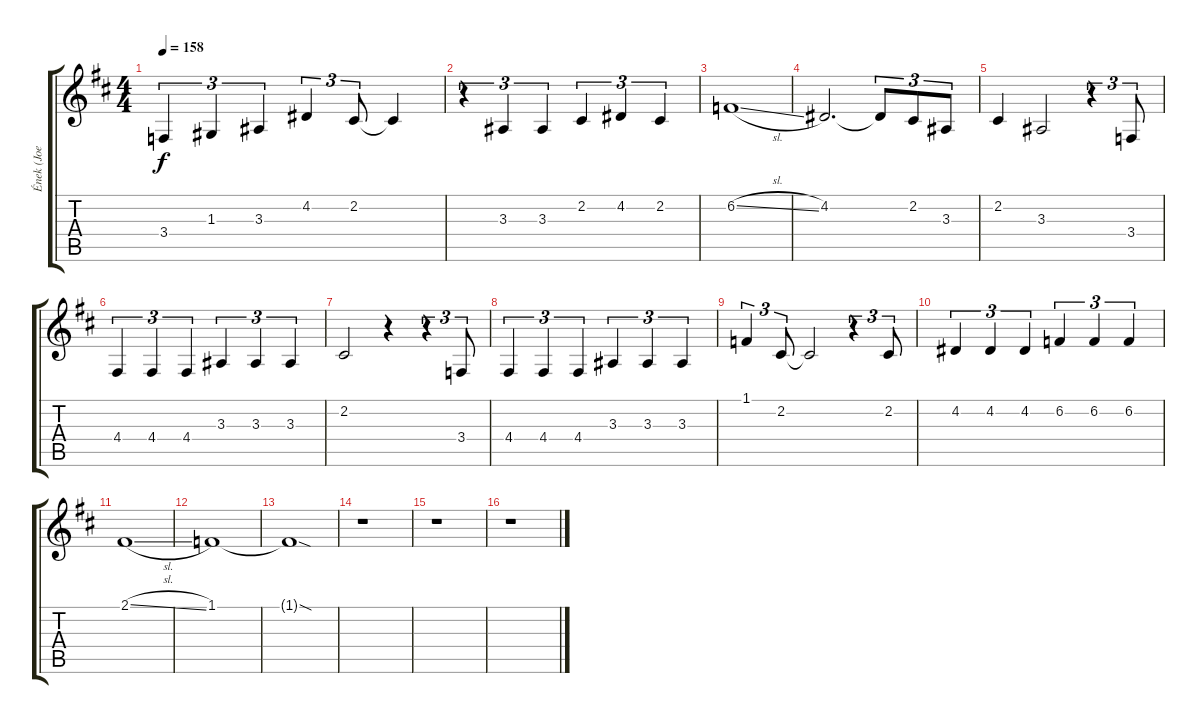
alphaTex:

\track ("Ének (Joe Lynn Turner)" "Ének (Joe ") {instrument lead2sawtooth}
\staff {score tabs}
\tuning (E4 B3 G3 D3 A2 E2) {hide}
\ts (4 4)
\tempo 158
\clef g2
\ks d
3.4.4{tu (3 2) dy f} 1.3.4{tu (3 2)} 3.3.4{tu (3 2)} 4.2.4{tu (3 2)} 2.2.8{tu (3 2)} 2.2{t}.4 |
r.4{tu (3 2)} 3.3.4{tu (3 2)} 3.3.4{tu (3 2)} 2.2.4{tu (3 2)} 4.2.4{tu (3 2)} 2.2.4{tu (3 2)} |
6.2{sl}.1 |
4.2.2{d} 4.2{t}.8{tu (3 2)} 2.2.8{tu (3 2)} 3.3.8{tu (3 2)} |
2.2.4 3.3.2 r.4{tu (3 2)} 3.4.8{tu (3 2)} |
4.4.4{tu (3 2)} 4.4.4{tu (3 2)} 4.4.4{tu (3 2)} 3.3.4{tu (3 2)} 3.3.4{tu (3 2)} 3.3.4{tu (3 2)} |
2.2.2 r.4 r.4{tu (3 2)} 3.4.8{tu (3 2)} |
4.4.4{tu (3 2)} 4.4.4{tu (3 2)} 4.4.4{tu (3 2)} 3.3.4{tu (3 2)} 3.3.4{tu (3 2)} 3.3.4{tu (3 2)} |
1.1.4{tu (3 2)} 2.2.8{tu (3 2)} 2.2{t}.2 r.4{tu (3 2)} 2.2.8{tu (3 2)} |
4.2.4{tu (3 2)} 4.2.4{tu (3 2)} 4.2.4{tu (3 2)} 6.2.4{tu (3 2)} 6.2.4{tu (3 2)} 6.2.4{tu (3 2)} |
2.1{sl}.1 |
1.1.1 |
1.1{sod t}.1 |
r.1 |
r.1 |
r.1
